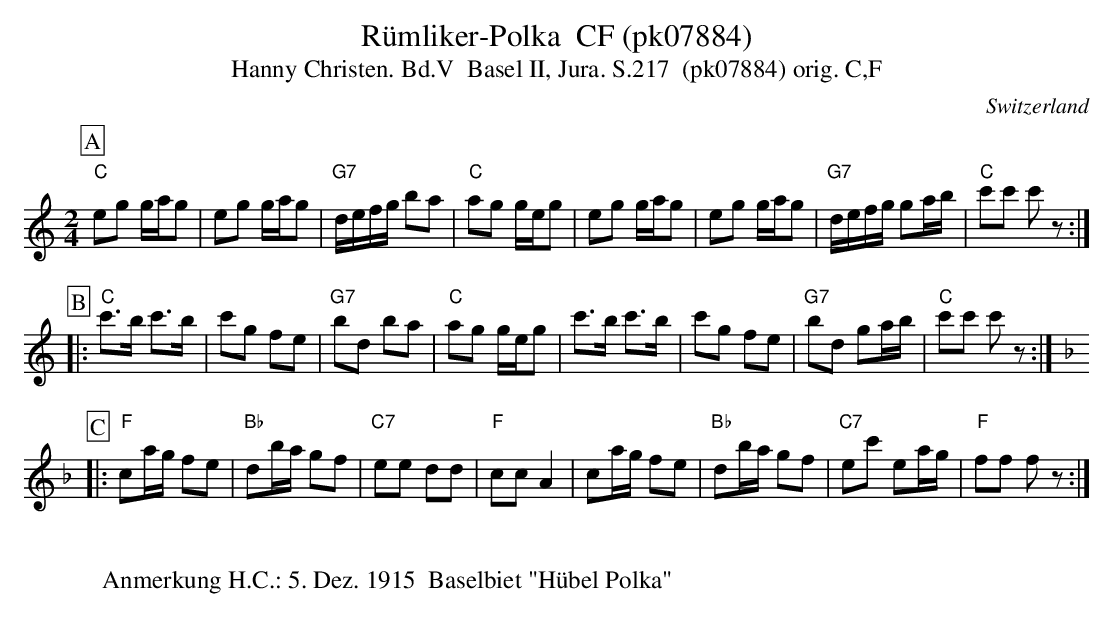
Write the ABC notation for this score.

X:1
T:Rümliker-Polka  CF (pk07884)
T:Hanny Christen. Bd.V  Basel II, Jura. S.217  (pk07884) orig. C,F
M:2/4
L:1/8
O:Switzerland
K:C major
 [P:A] "C"eg g/a/g | eg g/a/g | "G7"d/e/f/g/ ba | "C"ag g/e/g | eg g/a/g | eg g/a/g | "G7"d/e/f/g/ ga/b/ | "C"c'c' c'z' :|
 [P:B] |: "C"c'>b c'>b | c'g fe | "G7"bd ba | "C"ag g/e/g | c'>b c'>b | c'g fe | "G7"bd ga/b/ | "C"c'c' c'z :| [K:F]
[P:C] |: "F"ca/g/ fe | "Bb"db/a/ gf | "C7"ee dd | "F"ccA2 | ca/g/ fe | "Bb"db/a/ gf | "C7"ec' ea/g/ | "F"ff fz :|
W:
W:Anmerkung H.C.: 5. Dez. 1915  Baselbiet "Hübel Polka"
